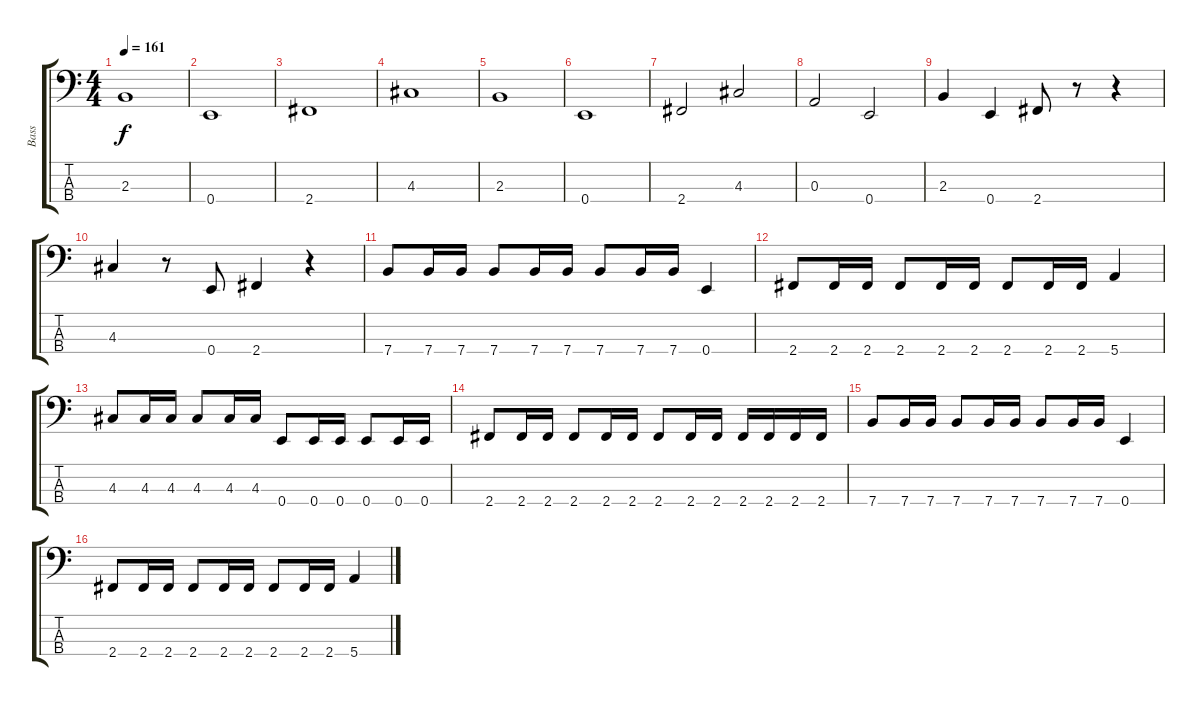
\track ("Bass" "Bass") {instrument electricbasspick}
\staff {score tabs}
\tuning (G2 D2 A1 E1) {hide}
\ts (4 4)
\tempo 161
\clef f4
\ks c
2.3.1{dy f} |
0.4.1 |
2.4.1 |
4.3.1 |
2.3.1 |
0.4.1 |
2.4.2 4.3.2 |
0.3.2 0.4.2 |
2.3.4 0.4.4 2.4.8 r.8 r.4 |
4.3.4 r.8 0.4.8 2.4.4 r.4 |
7.4.8 7.4.16 7.4.16 7.4.8 7.4.16 7.4.16 7.4.8 7.4.16 7.4.16 0.4.4 |
2.4.8 2.4.16 2.4.16 2.4.8 2.4.16 2.4.16 2.4.8 2.4.16 2.4.16 5.4.4 |
4.3.8 4.3.16 4.3.16 4.3.8 4.3.16 4.3.16 0.4.8 0.4.16 0.4.16 0.4.8 0.4.16 0.4.16 |
2.4.8 2.4.16 2.4.16 2.4.8 2.4.16 2.4.16 2.4.8 2.4.16 2.4.16 2.4.16 2.4.16 2.4.16 2.4.16 |
7.4.8 7.4.16 7.4.16 7.4.8 7.4.16 7.4.16 7.4.8 7.4.16 7.4.16 0.4.4 |
2.4.8 2.4.16 2.4.16 2.4.8 2.4.16 2.4.16 2.4.8 2.4.16 2.4.16 5.4.4
